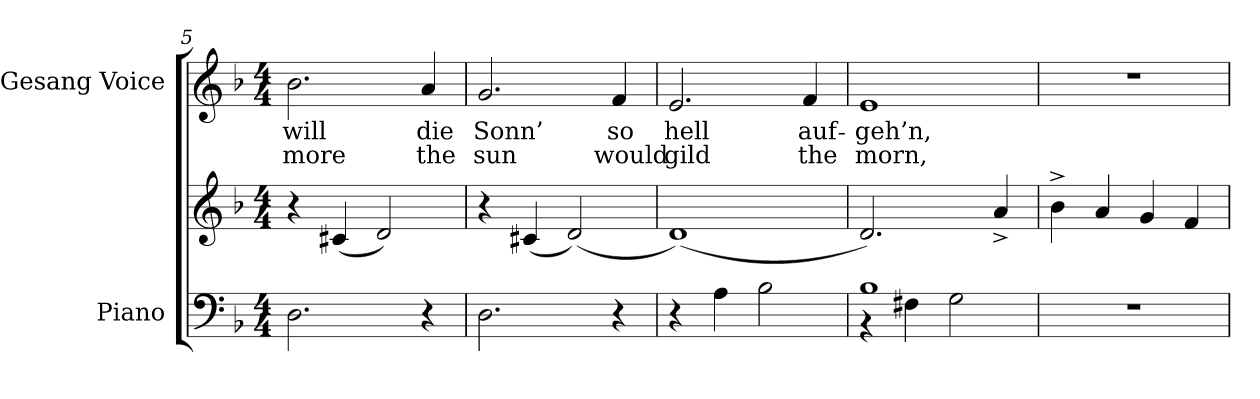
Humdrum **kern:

**kern	**kern	**kern	**text	**text
*part2	*part2	*part1	*part1	*part1
*staff3	*staff2	*staff1	*staff1	*staff1
*I"Piano	*	*I"Gesang Voice	*	*
*I'Pno	*	*	*	*
*clefF4	*clefG2	*clefG2	*	*
*k[b-]	*k[b-]	*k[b-]	*	*
*M4/4	*M4/4	*M4/4	*	*
=5	=5	=5	=5	=5
2.D\	4r	2.b-\	will	more
.	(4c#X/	.	.	.
.	2d/)	.	.	.
4r	.	4a/	die	the
=6	=6	=6	=6	=6
2.D\	4r	2.g/	Sonn’	sun
.	(4c#X/	.	.	.
.	(2d/)	.	.	.
4r	.	4f/	so	would
=7	=7	=7	=7	=7
4r	(1d)	2.e/	hell	gild
4A\	.	.	.	.
2B-\	.	.	.	.
.	.	4f/	auf-	the
=8	=8	=8	=8	=8
*^	*	*	*	*
1B-	4r	2.d/)	1e	-geh’n,	morn,
.	4F#X\	.	.	.	.
.	2G\	.	.	.	.
.	.	4a^>/	.	.	.
*v	*v	*	*	*	*
=9	=9	=9	=9	=9
1r	4b-^\	1r	.	.
.	4a/	.	.	.
.	4g/	.	.	.
.	4f/	.	.	.
=	=	=	=	=
*-	*-	*-	*-	*-
